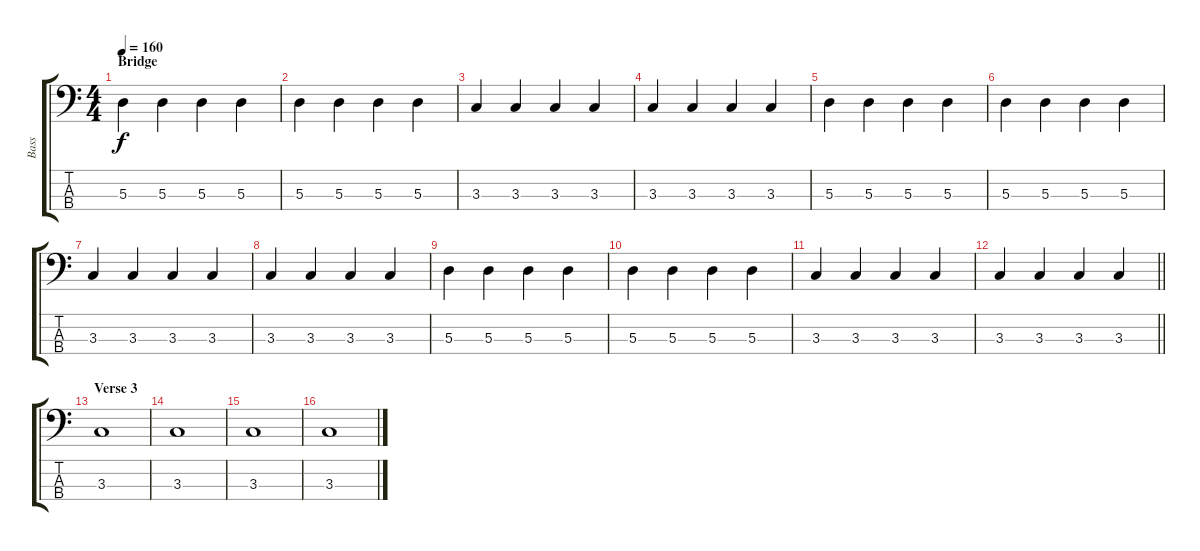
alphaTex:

\track ("Bass" "Bass") {instrument electricbassfinger}
\staff {score tabs}
\tuning (G2 D2 A1 E1) {hide}
\ts (4 4)
\section ("" "Bridge")
\tempo 160
\clef f4
\ks c
5.3.4{dy f} 5.3.4 5.3.4 5.3.4 |
5.3.4 5.3.4 5.3.4 5.3.4 |
3.3.4 3.3.4 3.3.4 3.3.4 |
3.3.4 3.3.4 3.3.4 3.3.4 |
5.3.4 5.3.4 5.3.4 5.3.4 |
5.3.4 5.3.4 5.3.4 5.3.4 |
3.3.4 3.3.4 3.3.4 3.3.4 |
3.3.4 3.3.4 3.3.4 3.3.4 |
5.3.4 5.3.4 5.3.4 5.3.4 |
5.3.4 5.3.4 5.3.4 5.3.4 |
3.3.4 3.3.4 3.3.4 3.3.4 |
\barLineRight lightlight
3.3.4 3.3.4 3.3.4 3.3.4 |
\section ("" "Verse 3")
3.3.1 |
3.3.1 |
3.3.1 |
3.3.1
